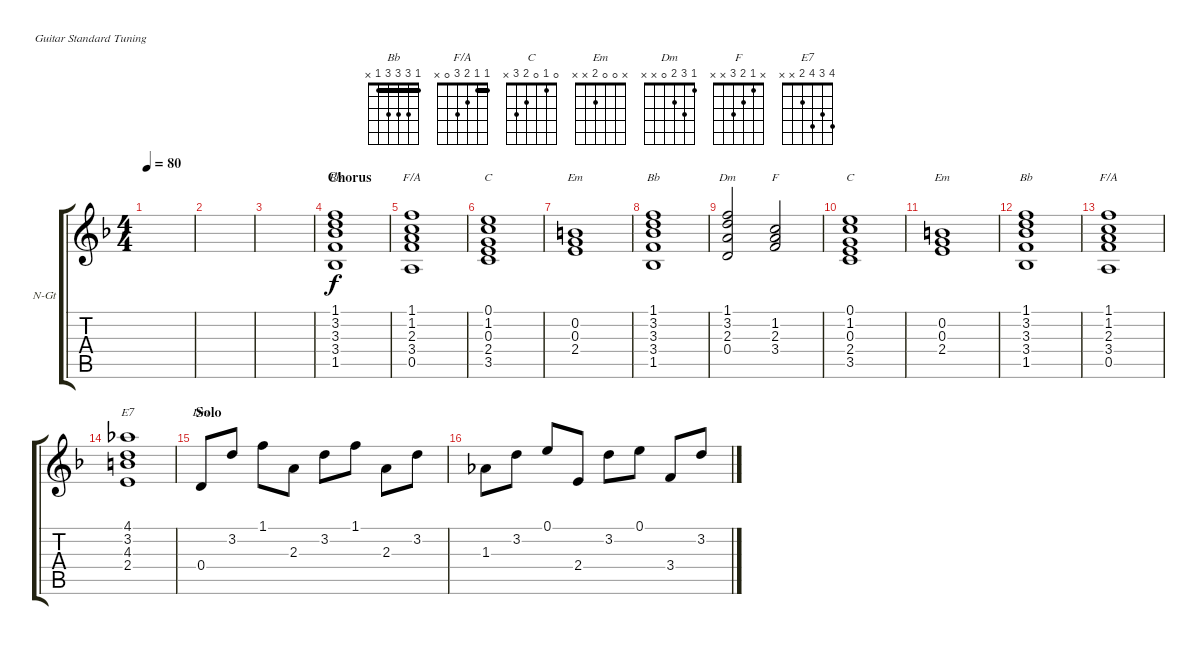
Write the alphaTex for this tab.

\defaultSystemsLayout 4
\bracketExtendMode groupsimilarinstruments
\firstSystemTrackNameOrientation horizontal
\otherSystemsTrackNameOrientation horizontal
\track ("Myles - Acoustic - Chords" "N-Gt") {instrument acousticguitarnylon}
\staff {score tabs}
\tuning (E4 B3 G3 D3 A2 E2)
\chord ("Bb" 1 3 3 3 1 x) {barre 1}
\chord ("F/A" 1 1 2 3 0 x) {barre 1}
\chord ("C" 0 1 0 2 3 x)
\chord ("Em" x 0 0 2 x x)
\chord ("Dm" 1 3 2 0 x x)
\chord ("F" x 1 2 3 x x)
\chord ("E7" 4 3 4 2 x x)
\ts (4 4)
\tempo 80
\clef g2
\ks dminor
|
|
|
\section ("" "Chorus")
(1.5 3.4 3.3 3.2 1.1).1{ch "Bb"} |
(0.5 3.4 2.3 1.2 1.1).1{ch "F/A"} |
(3.5 2.4 0.3 1.2 0.1).1{ch "C"} |
(2.4 0.3 0.2).1{ch "Em"} |
(1.5 3.4 3.3 3.2 1.1).1{ch "Bb"} |
(0.4 2.3 3.2 1.1).2{ch "Dm"} (3.4 2.3 1.2).2{ch "F"} |
(3.5 2.4 0.3 1.2 0.1).1{ch "C"} |
(2.4 0.3 0.2).1{ch "Em"} |
(1.5 3.4 3.3 3.2 1.1).1{ch "Bb"} |
(0.5 3.4 2.3 1.2 1.1).1{ch "F/A"} |
(2.4 4.3 3.2 4.1).1{ch "E7"} |
\section ("" "Solo")
0.4.8{ch "Dm"} 3.2.8 1.1.8 2.3.8 3.2.8 1.1.8 2.3.8 3.2.8 |
1.3.8 3.2.8 0.1.8 2.4.8 3.2.8 0.1.8 3.4.8 3.2.8
